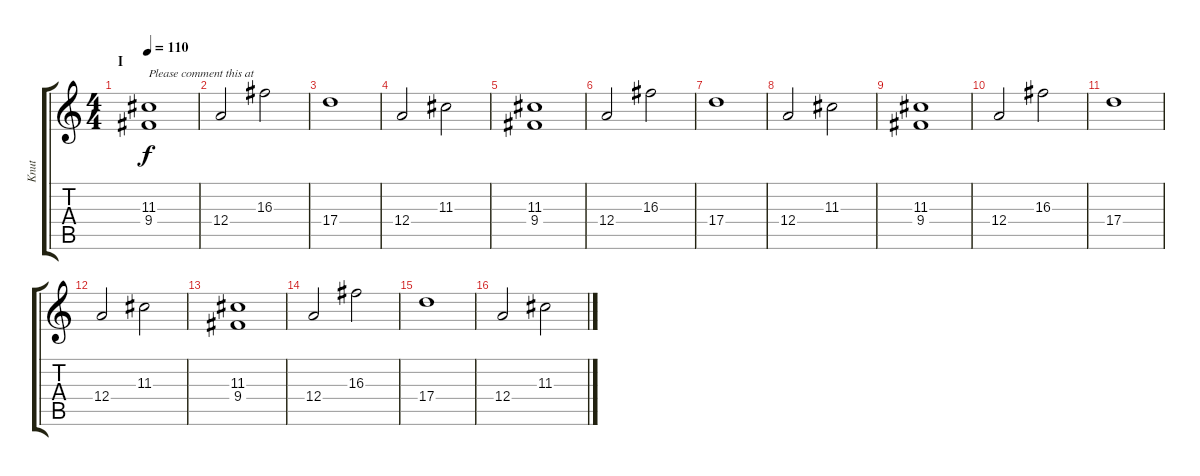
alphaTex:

\track ("Knut" "Knut") {instrument distortionguitar}
\staff {score tabs}
\tuning (B3 Gb3 D3 A2 E2 B1) {hide}
\ts (4 4)
\section ("" "I")
\tempo 110
\clef g2
\ks c
(11.3 9.4).1{txt "Please comment this at" dy f instrument distortionguitar} |
12.4.2 16.3.2 |
17.4.1 |
12.4.2 11.3.2 |
(11.3 9.4).1 |
12.4.2 16.3.2 |
17.4.1 |
12.4.2 11.3.2 |
(11.3 9.4).1 |
12.4.2 16.3.2 |
17.4.1 |
12.4.2 11.3.2 |
(11.3 9.4).1 |
12.4.2 16.3.2 |
17.4.1 |
12.4.2 11.3.2
